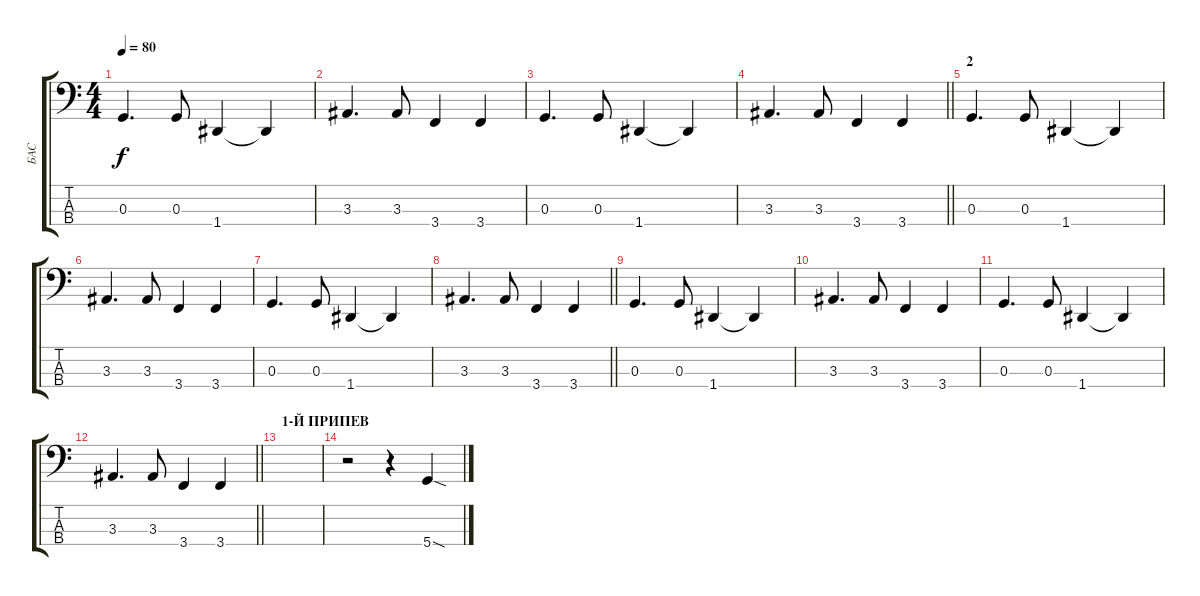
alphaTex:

\track ("БАС" "БАС") {instrument electricbassfinger}
\staff {score tabs}
\tuning (F2 C2 G1 D1) {hide}
\ts (4 4)
\section ("" "")
\tempo 80
\clef f4
\ks c
0.3.4{d dy f} 0.3.8 1.4.4 1.4{t}.4 |
3.3.4{d} 3.3.8 3.4.4 3.4.4 |
0.3.4{d} 0.3.8 1.4.4 1.4{t}.4 |
\barLineRight lightlight
3.3.4{d} 3.3.8 3.4.4 3.4.4 |
\section ("" "2")
0.3.4{d} 0.3.8 1.4.4 1.4{t}.4 |
3.3.4{d} 3.3.8 3.4.4 3.4.4 |
0.3.4{d} 0.3.8 1.4.4 1.4{t}.4 |
\barLineRight lightlight
3.3.4{d} 3.3.8 3.4.4 3.4.4 |
0.3.4{d} 0.3.8 1.4.4 1.4{t}.4 |
3.3.4{d} 3.3.8 3.4.4 3.4.4 |
0.3.4{d} 0.3.8 1.4.4 1.4{t}.4 |
\barLineRight lightlight
3.3.4{d} 3.3.8 3.4.4 3.4.4 |
\section ("" "1-Й ПРИПЕВ ")
|
r.2 r.4 5.4{sod}.4
